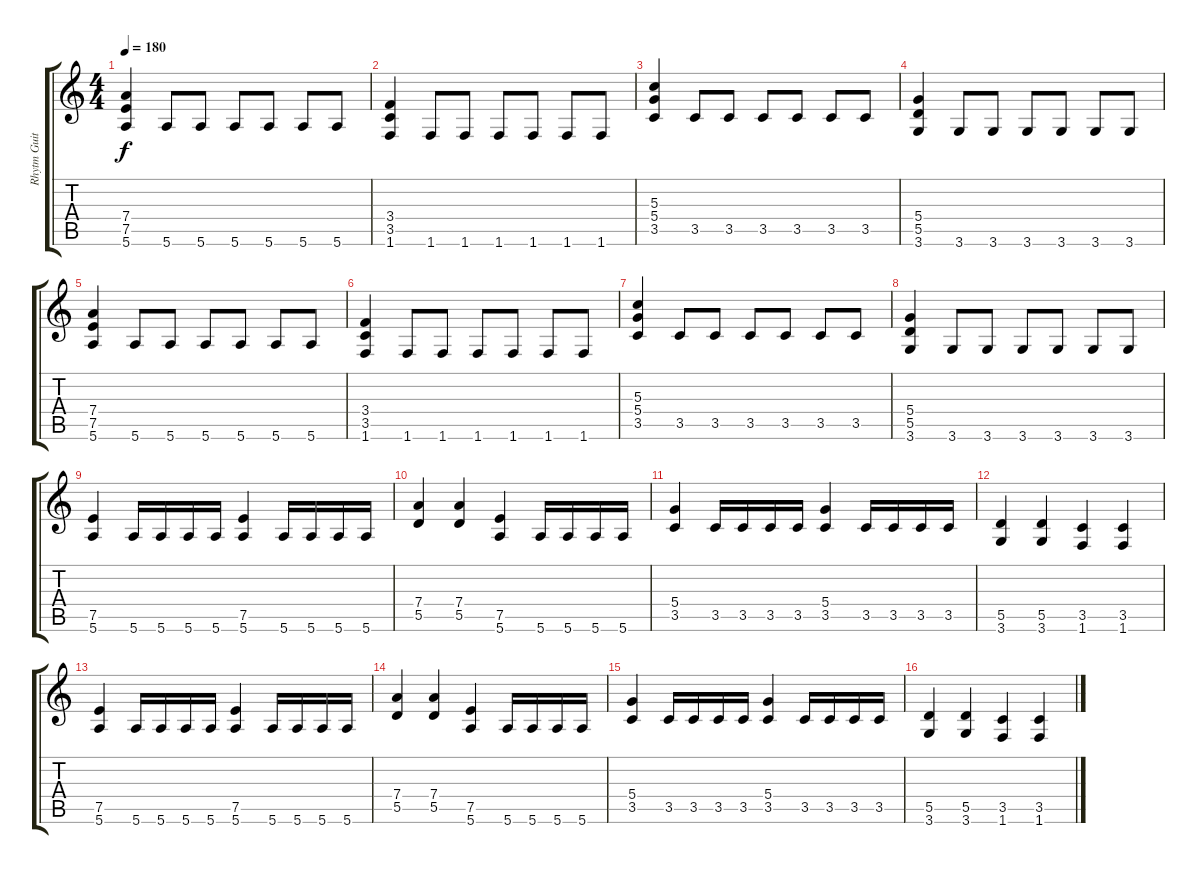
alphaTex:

\track ("Rhytm Guitar" "Rhytm Guit") {instrument distortionguitar}
\staff {score tabs}
\tuning (E4 B3 G3 D3 A2 E2) {hide}
\ts (4 4)
\tempo 180
\clef g2
\ks c
(7.4 7.5 5.6).4{dy f} 5.6.8 5.6.8 5.6.8 5.6.8 5.6.8 5.6.8 |
(3.4 3.5 1.6).4 1.6.8 1.6.8 1.6.8 1.6.8 1.6.8 1.6.8 |
(5.3 5.4 3.5).4 3.5.8 3.5.8 3.5.8 3.5.8 3.5.8 3.5.8 |
(5.4 5.5 3.6).4 3.6.8 3.6.8 3.6.8 3.6.8 3.6.8 3.6.8 |
(7.4 7.5 5.6).4 5.6.8 5.6.8 5.6.8 5.6.8 5.6.8 5.6.8 |
(3.4 3.5 1.6).4 1.6.8 1.6.8 1.6.8 1.6.8 1.6.8 1.6.8 |
(5.3 5.4 3.5).4 3.5.8 3.5.8 3.5.8 3.5.8 3.5.8 3.5.8 |
(5.4 5.5 3.6).4 3.6.8 3.6.8 3.6.8 3.6.8 3.6.8 3.6.8 |
(7.5 5.6).4 5.6.16 5.6.16 5.6.16 5.6.16 (7.5 5.6).4 5.6.16 5.6.16 5.6.16 5.6.16 |
(7.4 5.5).4 (7.4 5.5).4 (7.5 5.6).4 5.6.16 5.6.16 5.6.16 5.6.16 |
(5.4 3.5).4 3.5.16 3.5.16 3.5.16 3.5.16 (5.4 3.5).4 3.5.16 3.5.16 3.5.16 3.5.16 |
(5.5 3.6).4 (5.5 3.6).4 (3.5 1.6).4 (3.5 1.6).4 |
(7.5 5.6).4 5.6.16 5.6.16 5.6.16 5.6.16 (7.5 5.6).4 5.6.16 5.6.16 5.6.16 5.6.16 |
(7.4 5.5).4 (7.4 5.5).4 (7.5 5.6).4 5.6.16 5.6.16 5.6.16 5.6.16 |
(5.4 3.5).4 3.5.16 3.5.16 3.5.16 3.5.16 (5.4 3.5).4 3.5.16 3.5.16 3.5.16 3.5.16 |
(5.5 3.6).4 (5.5 3.6).4 (3.5 1.6).4 (3.5 1.6).4
